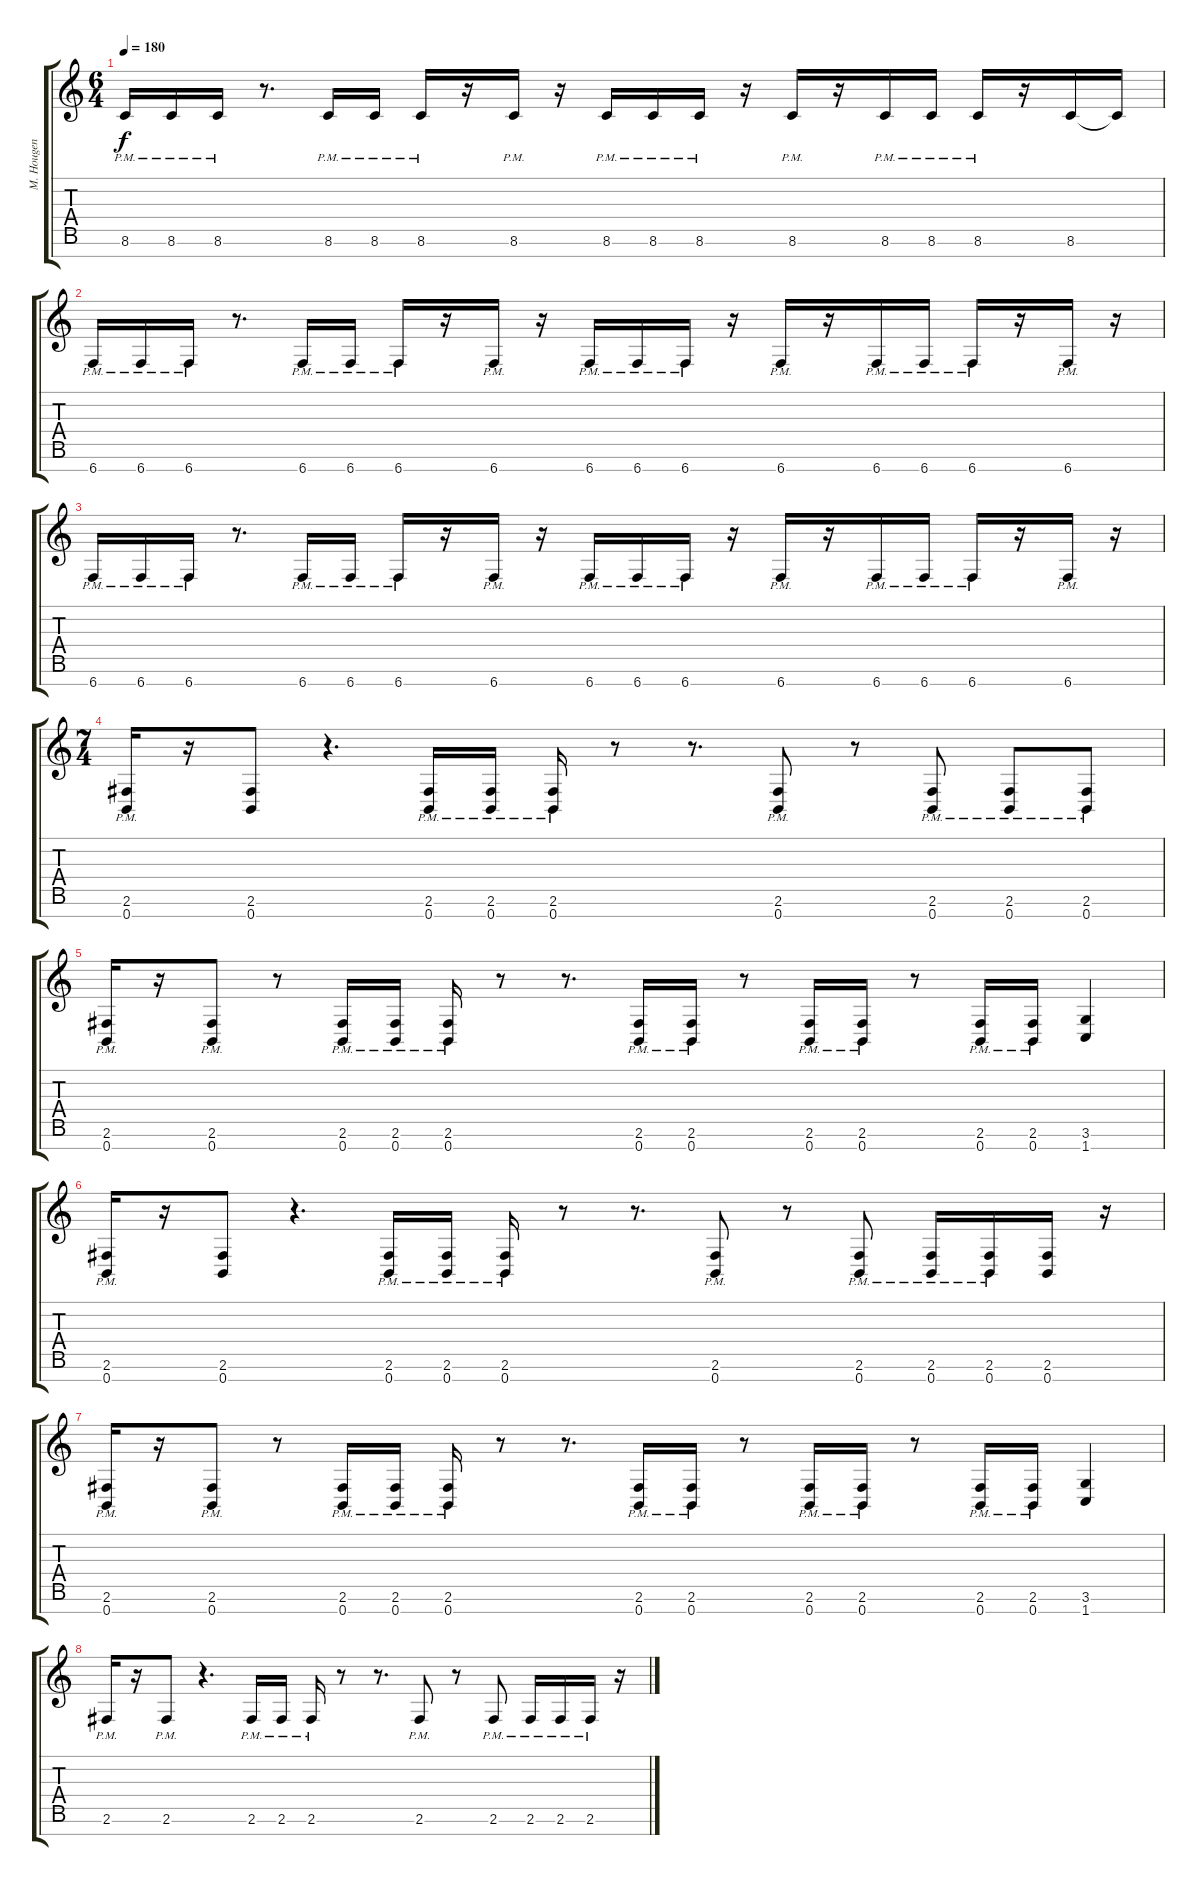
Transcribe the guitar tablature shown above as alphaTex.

\track ("M. Hougen - Guitar" "M. Hougen ") {instrument distortionguitar}
\staff {score tabs}
\tuning (E4 B3 G3 D3 A2 E2 B1) {hide}
\ts (6 4)
\tempo 180
\clef g2
\ks c
8.6{pm}.16{dy f} 8.6{pm}.16 8.6{pm}.16 r.8{d} 8.6{pm}.16 8.6{pm}.16 8.6{pm}.16 r.16 8.6{pm}.16 r.16 8.6{pm}.16 8.6{pm}.16 8.6{pm}.16 r.16 8.6{pm}.16 r.16 8.6{pm}.16 8.6{pm}.16 8.6{pm}.16 r.16 8.6.16 8.6{t}.16 |
6.7{pm}.16 6.7{pm}.16 6.7{pm}.16 r.8{d} 6.7{pm}.16 6.7{pm}.16 6.7{pm}.16 r.16 6.7{pm}.16 r.16 6.7{pm}.16 6.7{pm}.16 6.7{pm}.16 r.16 6.7{pm}.16 r.16 6.7{pm}.16 6.7{pm}.16 6.7{pm}.16 r.16 6.7{pm}.16 r.16 |
6.7{pm}.16 6.7{pm}.16 6.7{pm}.16 r.8{d} 6.7{pm}.16 6.7{pm}.16 6.7{pm}.16 r.16 6.7{pm}.16 r.16 6.7{pm}.16 6.7{pm}.16 6.7{pm}.16 r.16 6.7{pm}.16 r.16 6.7{pm}.16 6.7{pm}.16 6.7{pm}.16 r.16 6.7{pm}.16 r.16 |
\ts (7 4)
(2.6{pm} 0.7{pm}).16 r.16 (2.6 0.7).8 r.4{d} (2.6{pm} 0.7{pm}).16 (2.6{pm} 0.7{pm}).16 (2.6{pm} 0.7{pm}).16 r.8 r.8{d} (2.6{pm} 0.7{pm}).8 r.8 (2.6{pm} 0.7{pm}).8 (2.6{pm} 0.7{pm}).8 (2.6{pm} 0.7{pm}).8 |
(2.6{pm} 0.7{pm}).16 r.16 (2.6{pm} 0.7{pm}).8 r.8 (2.6{pm} 0.7{pm}).16 (2.6{pm} 0.7{pm}).16 (2.6{pm} 0.7{pm}).16 r.8 r.8{d} (2.6{pm} 0.7{pm}).16 (2.6{pm} 0.7{pm}).16 r.8 (2.6{pm} 0.7{pm}).16 (2.6{pm} 0.7{pm}).16 r.8 (2.6{pm} 0.7{pm}).16 (2.6{pm} 0.7{pm}).16 (3.6 1.7).4 |
(2.6{pm} 0.7{pm}).16 r.16 (2.6 0.7).8 r.4{d} (2.6{pm} 0.7{pm}).16 (2.6{pm} 0.7{pm}).16 (2.6{pm} 0.7{pm}).16 r.8 r.8{d} (2.6{pm} 0.7{pm}).8 r.8 (2.6{pm} 0.7{pm}).8 (2.6{pm} 0.7{pm}).16 (2.6{pm} 0.7{pm}).16 (2.6 0.7).16 r.16 |
(2.6{pm} 0.7{pm}).16 r.16 (2.6{pm} 0.7{pm}).8 r.8 (2.6{pm} 0.7{pm}).16 (2.6{pm} 0.7{pm}).16 (2.6{pm} 0.7{pm}).16 r.8 r.8{d} (2.6{pm} 0.7{pm}).16 (2.6{pm} 0.7{pm}).16 r.8 (2.6{pm} 0.7{pm}).16 (2.6{pm} 0.7{pm}).16 r.8 (2.6{pm} 0.7{pm}).16 (2.6{pm} 0.7{pm}).16 (3.6 1.7).4 |
2.6{pm}.16 r.16 2.6{pm}.8 r.4{d} 2.6{pm}.16 2.6{pm}.16 2.6{pm}.16 r.8 r.8{d} 2.6{pm}.8 r.8 2.6{pm}.8 2.6{pm}.16 2.6{pm}.16 2.6{pm}.16 r.16
